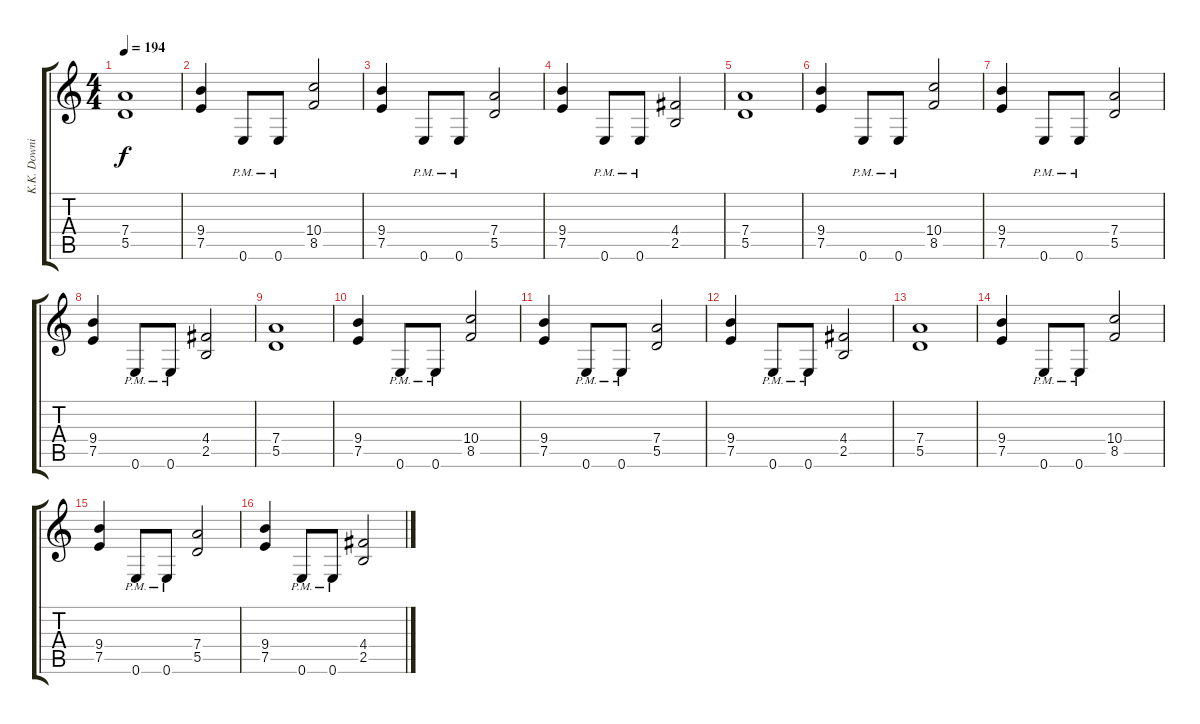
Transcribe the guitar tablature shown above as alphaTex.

\track ("K.K. Downing" "K.K. Downi") {instrument distortionguitar}
\staff {score tabs}
\tuning (E4 B3 G3 D3 A2 E2) {hide}
\ts (4 4)
\tempo 194
\clef g2
\ks c
(7.4 5.5).1{dy f} |
(9.4 7.5).4 0.6{pm}.8 0.6{pm}.8 (10.4 8.5).2 |
(9.4 7.5).4 0.6{pm}.8 0.6{pm}.8 (7.4 5.5).2 |
(9.4 7.5).4 0.6{pm}.8 0.6{pm}.8 (4.4 2.5).2 |
(7.4 5.5).1 |
(9.4 7.5).4 0.6{pm}.8 0.6{pm}.8 (10.4 8.5).2 |
(9.4 7.5).4 0.6{pm}.8 0.6{pm}.8 (7.4 5.5).2 |
(9.4 7.5).4 0.6{pm}.8 0.6{pm}.8 (4.4 2.5).2 |
(7.4 5.5).1 |
(9.4 7.5).4 0.6{pm}.8 0.6{pm}.8 (10.4 8.5).2 |
(9.4 7.5).4 0.6{pm}.8 0.6{pm}.8 (7.4 5.5).2 |
(9.4 7.5).4 0.6{pm}.8 0.6{pm}.8 (4.4 2.5).2 |
(7.4 5.5).1 |
(9.4 7.5).4 0.6{pm}.8 0.6{pm}.8 (10.4 8.5).2 |
(9.4 7.5).4 0.6{pm}.8 0.6{pm}.8 (7.4 5.5).2 |
(9.4 7.5).4 0.6{pm}.8 0.6{pm}.8 (4.4 2.5).2
